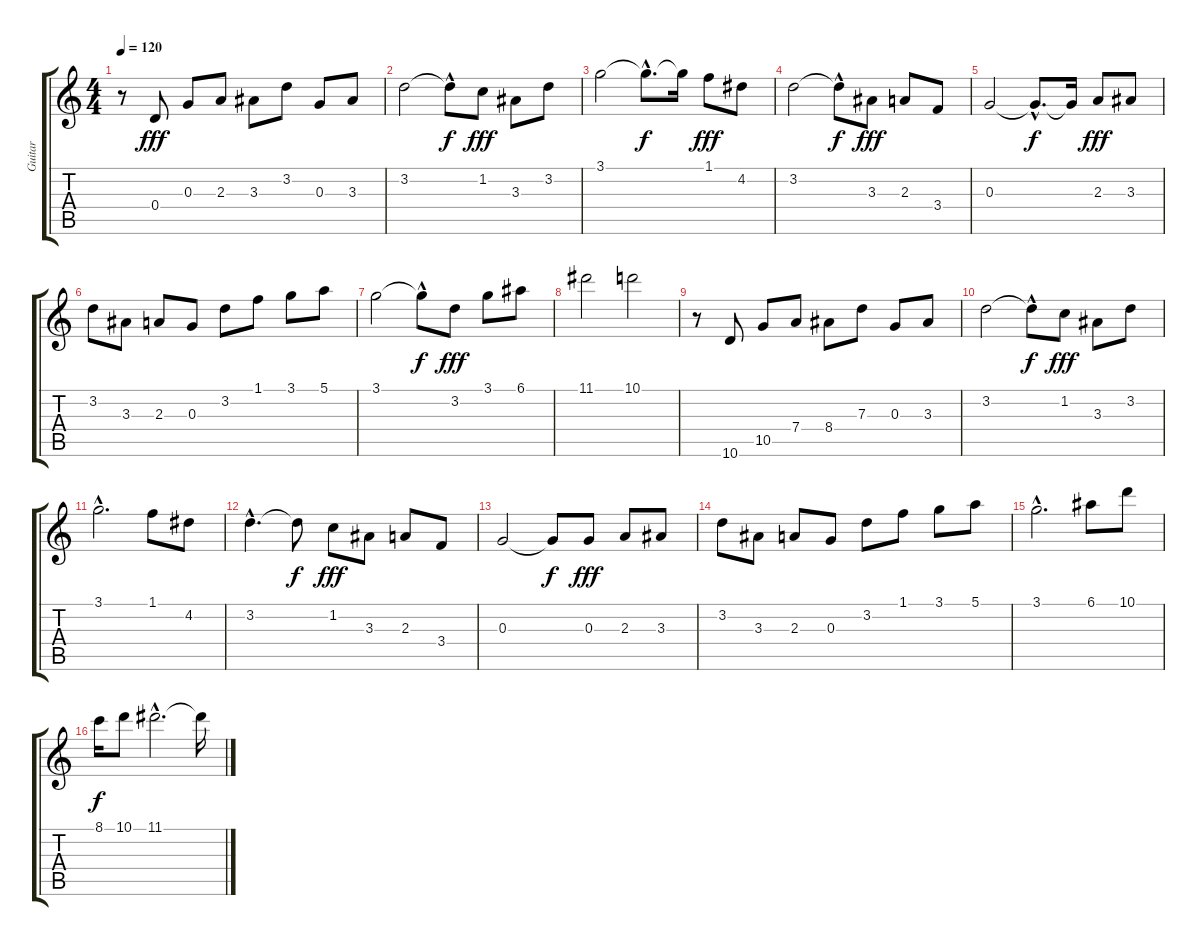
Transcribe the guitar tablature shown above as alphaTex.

\track ("Guitar" "Guitar") {instrument distortionguitar}
\staff {score tabs}
\tuning (E4 B3 G3 D3 A2 E2) {hide}
\ts (4 4)
\tempo 120
\clef g2
\ks c
r.8{dy fff} 0.4.8 0.3.8 2.3.8 3.3.8 3.2.8 0.3.8 3.3.8 |
3.2.2 3.2{hac t}.8{dy f} 1.2.8{dy fff} 3.3.8 3.2.8 |
3.1.2 3.1{hac t}.8{d dy f} 3.1{t}.16 1.1.8{dy fff} 4.2.8 |
3.2.2 3.2{hac t}.8{dy f} 3.3.8{dy fff} 2.3.8 3.4.8 |
0.3.2 0.3{hac t}.8{d dy f} 0.3{t}.16 2.3.8{dy fff} 3.3.8 |
3.2.8 3.3.8 2.3.8 0.3.8 3.2.8 1.1.8 3.1.8 5.1.8 |
3.1.2 3.1{hac t}.8{dy f} 3.2.8{dy fff} 3.1.8 6.1.8 |
11.1.2 10.1.2 |
r.8 10.6.8 10.5.8 7.4.8 8.4.8 7.3.8 0.3.8 3.3.8 |
3.2.2 3.2{hac t}.8{dy f} 1.2.8{dy fff} 3.3.8 3.2.8 |
3.1{hac}.2{d} 1.1.8 4.2.8 |
3.2{hac}.4{d} 3.2{t}.8{dy f} 1.2.8{dy fff} 3.3.8 2.3.8 3.4.8 |
0.3.2 0.3{t}.8{dy f} 0.3.8{dy fff} 2.3.8 3.3.8 |
3.2.8 3.3.8 2.3.8 0.3.8 3.2.8 1.1.8 3.1.8 5.1.8 |
3.1{hac}.2{d} 6.1.8 10.1.8 |
8.1.16{dy f} 10.1.8 11.1{hac}.2{d} 11.1{t}.16
